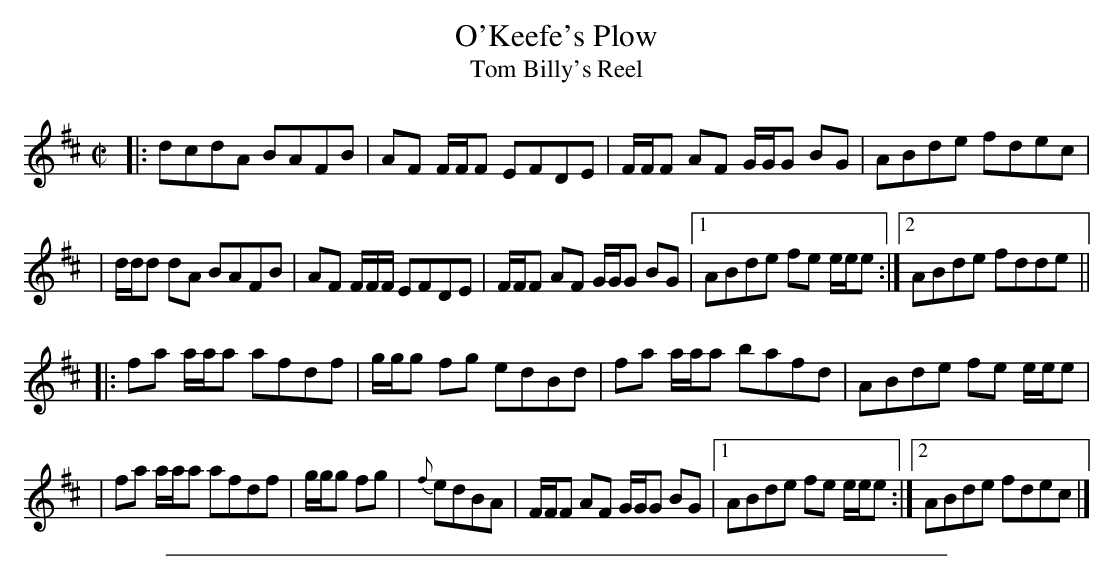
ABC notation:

X:1
T: O'Keefe's Plow
T: Tom Billy's Reel
M:C|
L:1/8
K:D
|: dcdA BAFB | AF F/F/F EFDE | F/F/F AF G/G/G BG | ABde fdec |
| d/d/d dA BAFB | AF F/F/F/ EFDE | F/F/F AF G/G/G BG |1 ABde fe e/e/e :|2 ABde fdde ||
|: fa a/a/a afdf | g/g/g fg edBd | fa a/a/a bafd | ABde fe e/e/e |
| fa a/a/a afdf | g/g/g fg | {f}edBA | F/F/F AF G/G/G BG |1 ABde fe e/e/e :|2 ABde fdec |]
